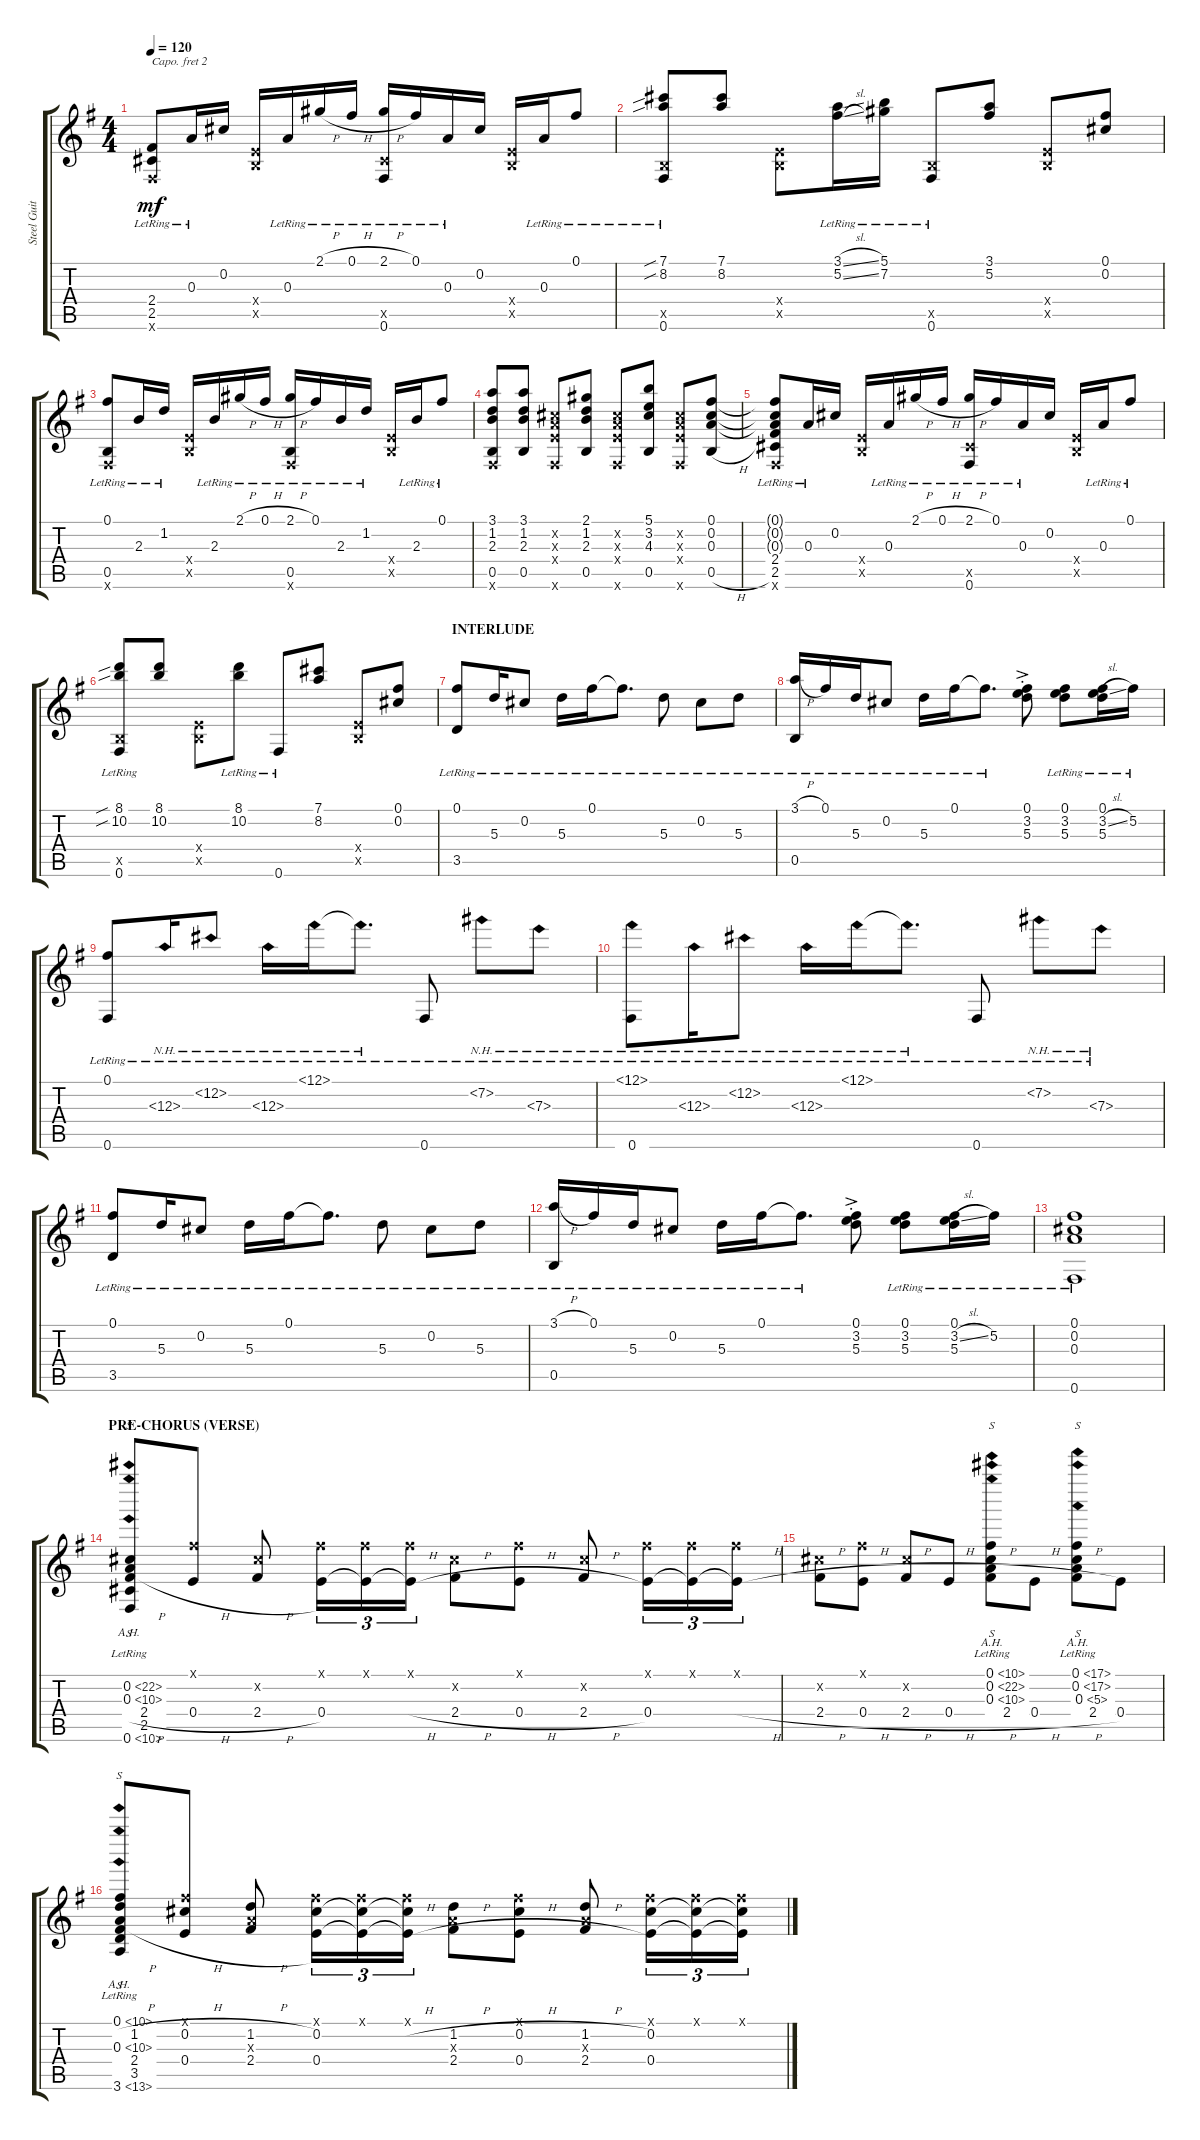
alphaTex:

\track ("Steel Guitar" "Steel Guit") {instrument acousticguitarsteel}
\staff {score tabs}
\capo 2
\tuning (E4 B3 G3 D3 A2 E2) {hide}
\ts (4 4)
\tempo 120
\clef g2
\ks eminor
(2.4{lr} 2.5{lr} 0.6{x}).8{dy mf} 0.3{lr}.16 0.2.16 (0.4{x} 0.5{x}).16 0.3{lr}.16 2.1{h lr}.16 0.1{h lr}.16 (2.1{h lr} 2.5{x} 0.6{lr}).16 0.1{lr}.16 0.3{lr}.16 0.2.16 (0.4{x} 0.5{x}).16 0.3{lr}.16 0.1{lr}.8 |
(7.1{sib lr} 8.2{sib lr} 0.5{x} 0.6{lr}).8 (7.1 8.2).8 (0.4{x} 0.5{x}).8 (3.1{sl} 5.2{sl lr}).16 (5.1{lr} 7.2{lr}).16 (0.5{x} 0.6{lr}).8 (3.1 5.2).8 (0.4{x} 0.5{x}).8 (0.1 0.2).8 |
(0.1{lr} 0.5{lr} 0.6{x}).8 2.3{lr}.16 1.2{lr}.16 (0.4{x} 0.5{x}).16 2.3{lr}.16 2.1{h lr}.16 0.1{h lr}.16 (2.1{h lr} 0.5{lr} 0.6{x}).16 0.1{lr}.16 2.3{lr}.16 1.2{lr}.16 (0.4{x} 0.5{x}).16 2.3{lr}.16 0.1{lr}.8 |
(3.1 1.2 2.3 0.5 0.6{x}).8 (3.1 1.2 2.3 0.5).8 (0.2{x} 0.3{x} 0.4{x} 0.6{x}).8 (2.1 1.2 2.3 0.5).8 (0.2{x} 0.3{x} 0.4{x} 0.6{x}).8 (5.1 3.2 4.3 0.5).8 (0.2{x} 0.3{x} 0.4{x} 0.6{x}).8 (0.1 0.2 0.3 0.5{h}).8 |
(0.1{lr t} 0.2{lr t} 0.3{lr t} 2.4{lr} 2.5{lr} 0.6{x}).8 0.3{lr}.16 0.2.16 (0.4{x} 0.5{x}).16 0.3{lr}.16 2.1{h lr}.16 0.1{h lr}.16 (2.1{h lr} 2.5{x} 0.6{lr}).16 0.1{lr}.16 0.3{lr}.16 0.2.16 (0.4{x} 0.5{x}).16 0.3{lr}.16 0.1{lr}.8 |
(8.1{sib lr} 10.2{sib lr} 0.5{x} 0.6{lr}).8 (8.1 10.2).8 (0.4{x} 0.5{x}).8 (8.1 10.2{lr}).8 0.6{lr}.8 (7.1 8.2).8 (0.4{x} 0.5{x}).8 (0.1 0.2).8 |
\section ("" "INTERLUDE")
(0.1{lr} 3.5{lr}).8 5.3{lr}.16 0.2{lr}.8 5.3{lr}.16 0.1{lr}.16 0.1{lr t}.8{d} 5.3{lr}.8 0.2{lr}.8 5.3{lr}.8 |
(3.1{h lr} 0.5{lr}).16 0.1{lr}.16 5.3{lr}.16 0.2{lr}.8 5.3{lr}.16 0.1{lr}.16 0.1{lr t}.8{d} (0.1{ac st} 3.2 5.3).8 (0.1{lr} 3.2{lr} 5.3{lr}).8 (0.1{lr} 3.2{sl lr} 5.3{lr}).16 5.2{lr}.16 |
(0.1{lr} 0.6{lr}).8 12.3{nh lr}.16 12.2{nh lr}.8 12.3{nh lr}.16 12.1{nh lr}.16 12.1{nh lr t}.8{d} 0.6{lr}.8 7.2{nh lr}.8 7.3{nh lr}.8 |
(12.1{nh lr} 0.6{lr}).8 12.3{nh lr}.16 12.2{nh lr}.8 12.3{nh lr}.16 12.1{nh lr}.16 12.1{nh lr t}.8{d} 0.6{lr}.8 7.2{nh lr}.8 7.3{nh lr}.8 |
(0.1{lr} 3.5{lr}).8 5.3{lr}.16 0.2{lr}.8 5.3{lr}.16 0.1{lr}.16 0.1{lr t}.8{d} 5.3{lr}.8 0.2{lr}.8 5.3{lr}.8 |
(3.1{h lr} 0.5{lr}).16 0.1{lr}.16 5.3{lr}.16 0.2{lr}.8 5.3{lr}.16 0.1{lr}.16 0.1{lr t}.8{d} (0.1{ac st} 3.2 5.3).8 (0.1{lr} 3.2{lr} 5.3{lr}).8 (0.1{lr} 3.2{sl lr} 5.3{lr}).16 5.2{lr}.16 |
(0.1{lr} 0.2{lr} 0.3{lr} 0.6{lr}).1 |
\section ("" "PRE-CHORUS (VERSE)")
(0.2{ah 22 lr} 0.3{ah 10 lr} 2.4{h lr} 2.5{lr} 0.6{ah 10 lr}).8{s} (0.1{x} 0.4{h}).8 (0.2{x} 2.4{h}).8 (0.1{x} 0.4).16{tu (3 2)} (0.1{x} 0.4{t}).16{tu (3 2)} (0.1{x} 0.4{h t}).16{tu (3 2)} (0.2{x} 2.4{h}).8 (0.1{x} 0.4{h}).8 (0.2{x} 2.4{h}).8 (0.1{x} 0.4).16{tu (3 2)} (0.1{x} 0.4{t}).16{tu (3 2)} (0.1{x} 0.4{h t}).16{tu (3 2)} |
(0.2{x} 2.4{h}).8 (0.1{x} 0.4{h}).8 (0.2{x} 2.4{h}).8 0.4{h}.8 (0.1{ah 10 lr} 0.2{ah 22 lr} 0.3{ah 10 lr} 2.4{h lr}).8{s} 0.4{h}.8 (0.1{ah 17 lr} 0.2{ah 17 lr} 0.3{ah 5 lr} 2.4{h lr}).8{s} 0.4.8 |
(0.1{ah 10} 1.2{h lr} 0.3{ah 10 lr} 2.4{h lr} 3.5{lr} 3.6{ah 10 lr}).8{s} (0.1{x} 0.2{h} 0.4{h}).8 (1.2{h} 0.3{x} 2.4{h}).8 (0.1{x} 0.2 0.4).16{tu (3 2)} (0.1{x} 0.2{t} 0.4{t}).16{tu (3 2)} (0.1{x} 0.2{h t} 0.4{h t}).16{tu (3 2)} (1.2{h} 0.3{x} 2.4{h}).8 (0.1{x} 0.2{h} 0.4{h}).8 (1.2{h} 0.3{x} 2.4{h}).8 (0.1{x} 0.2 0.4).16{tu (3 2)} (0.1{x} 0.2{t} 0.4{t}).16{tu (3 2)} (0.1{x} 0.2{h t} 0.4{h t}).16{tu (3 2)}
